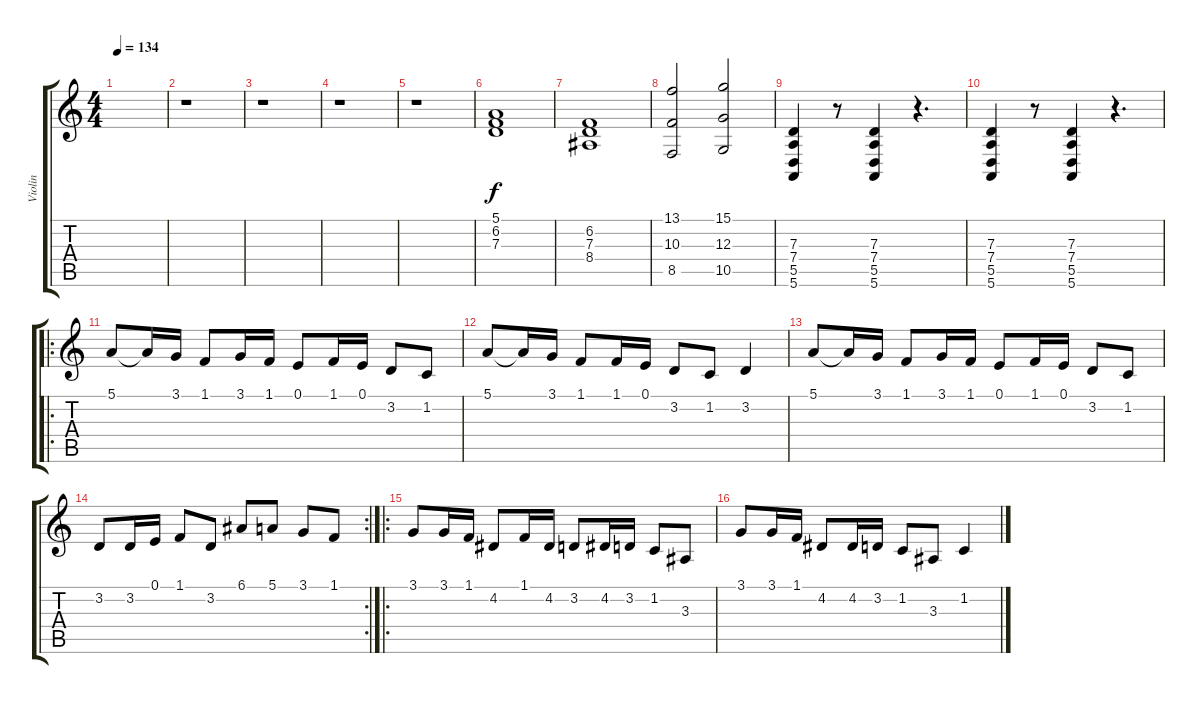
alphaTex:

\track ("Violin" "Violin") {instrument stringensemble1}
\staff {score tabs}
\tuning (E4 B3 G3 D3 A2 E2) {hide}
\ts (4 4)
\tempo 134
\clef g2
\ks c
|
r.1 |
r.1 |
r.1 |
r.1 |
(5.1 6.2 7.3).1 |
(6.2 7.3 8.4).1 |
(13.1 10.3 8.5).2 (15.1 12.3 10.5).2 |
(7.3 7.4 5.5 5.6).4 r.8 (7.3 7.4 5.5 5.6).4 r.4{d} |
(7.3 7.4 5.5 5.6).4 r.8 (7.3 7.4 5.5 5.6).4 r.4{d} |
\ro
5.1.8 5.1{t}.16 3.1.16 1.1.8 3.1.16 1.1.16 0.1.8 1.1.16 0.1.16 3.2.8 1.2.8 |
5.1.8 5.1{t}.16 3.1.16 1.1.8 1.1.16 0.1.16 3.2.8 1.2.8 3.2.4 |
5.1.8 5.1{t}.16 3.1.16 1.1.8 3.1.16 1.1.16 0.1.8 1.1.16 0.1.16 3.2.8 1.2.8 |
\rc 2
3.2.8 3.2.16 0.1.16 1.1.8 3.2.8 6.1.8 5.1.8 3.1.8 1.1.8 |
\ro
3.1.8 3.1.16 1.1.16 4.2.8 1.1.16 4.2.16 3.2.8 4.2.16 3.2.16 1.2.8 3.3.8 |
3.1.8 3.1.16 1.1.16 4.2.8 4.2.16 3.2.16 1.2.8 3.3.8 1.2.4
